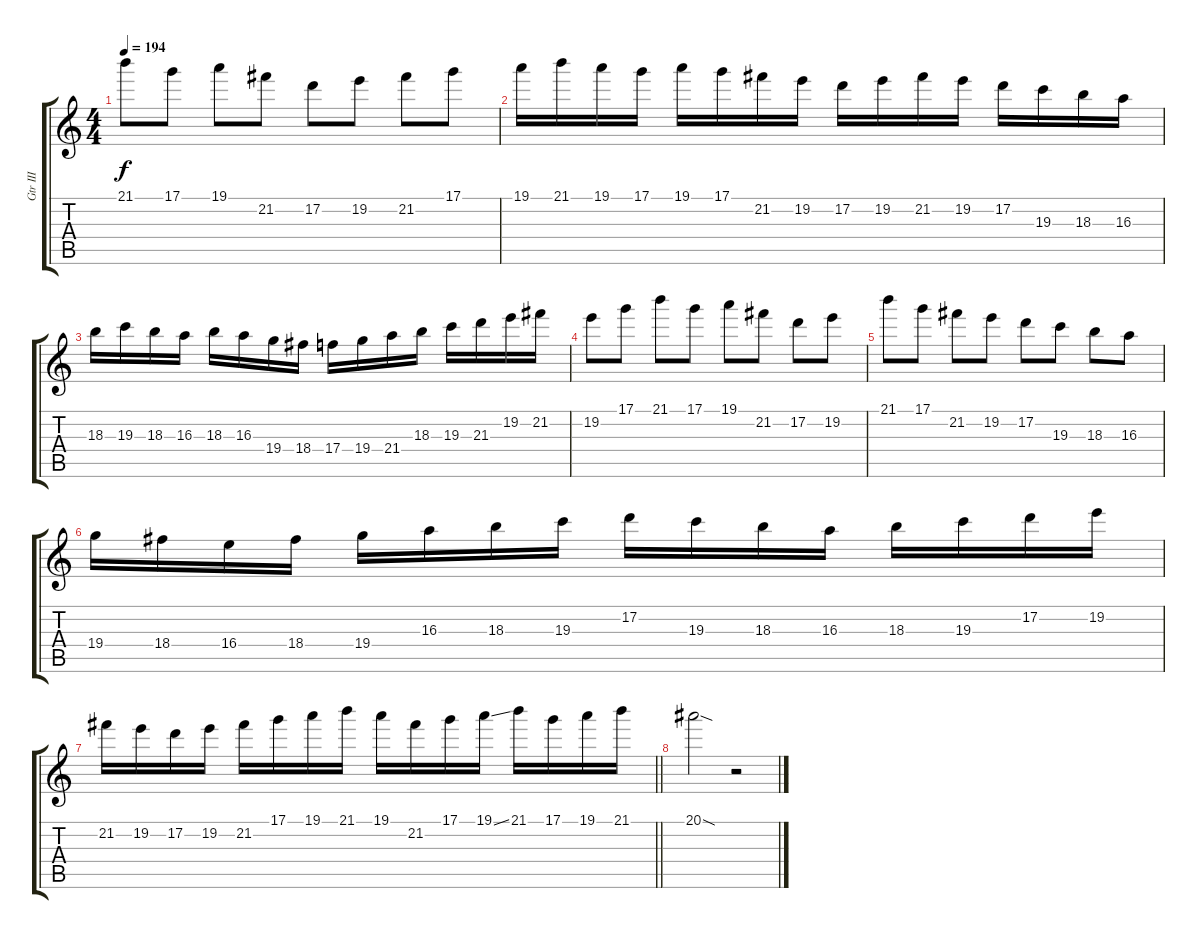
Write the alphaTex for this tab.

\track ("Gtr III" "Gtr III") {instrument overdrivenguitar}
\staff {score tabs}
\tuning (D4 A3 F3 C3 G2 D2) {hide}
\ts (4 4)
\tempo 194
\clef g2
\ks c
21.1.8{dy f} 17.1.8 19.1.8 21.2.8 17.2.8 19.2.8 21.2.8 17.1.8 |
19.1.16 21.1.16 19.1.16 17.1.16 19.1.16 17.1.16 21.2.16 19.2.16 17.2.16 19.2.16 21.2.16 19.2.16 17.2.16 19.3.16 18.3.16 16.3.16 |
18.3.16 19.3.16 18.3.16 16.3.16 18.3.16 16.3.16 19.4.16 18.4.16 17.4.16 19.4.16 21.4.16 18.3.16 19.3.16 21.3.16 19.2.16 21.2.16 |
19.2.8 17.1.8 21.1.8 17.1.8 19.1.8 21.2.8 17.2.8 19.2.8 |
21.1.8 17.1.8 21.2.8 19.2.8 17.2.8 19.3.8 18.3.8 16.3.8 |
19.4.16 18.4.16 16.4.16 18.4.16 19.4.16 16.3.16 18.3.16 19.3.16 17.2.16 19.3.16 18.3.16 16.3.16 18.3.16 19.3.16 17.2.16 19.2.16 |
\barLineRight lightlight
21.2.16 19.2.16 17.2.16 19.2.16 21.2.16 17.1.16 19.1.16 21.1.16 19.1.16 21.2.16 17.1.16 19.1{ss}.16 21.1.16 17.1.16 19.1.16 21.1.16 |
20.1{sod}.2 r.2
